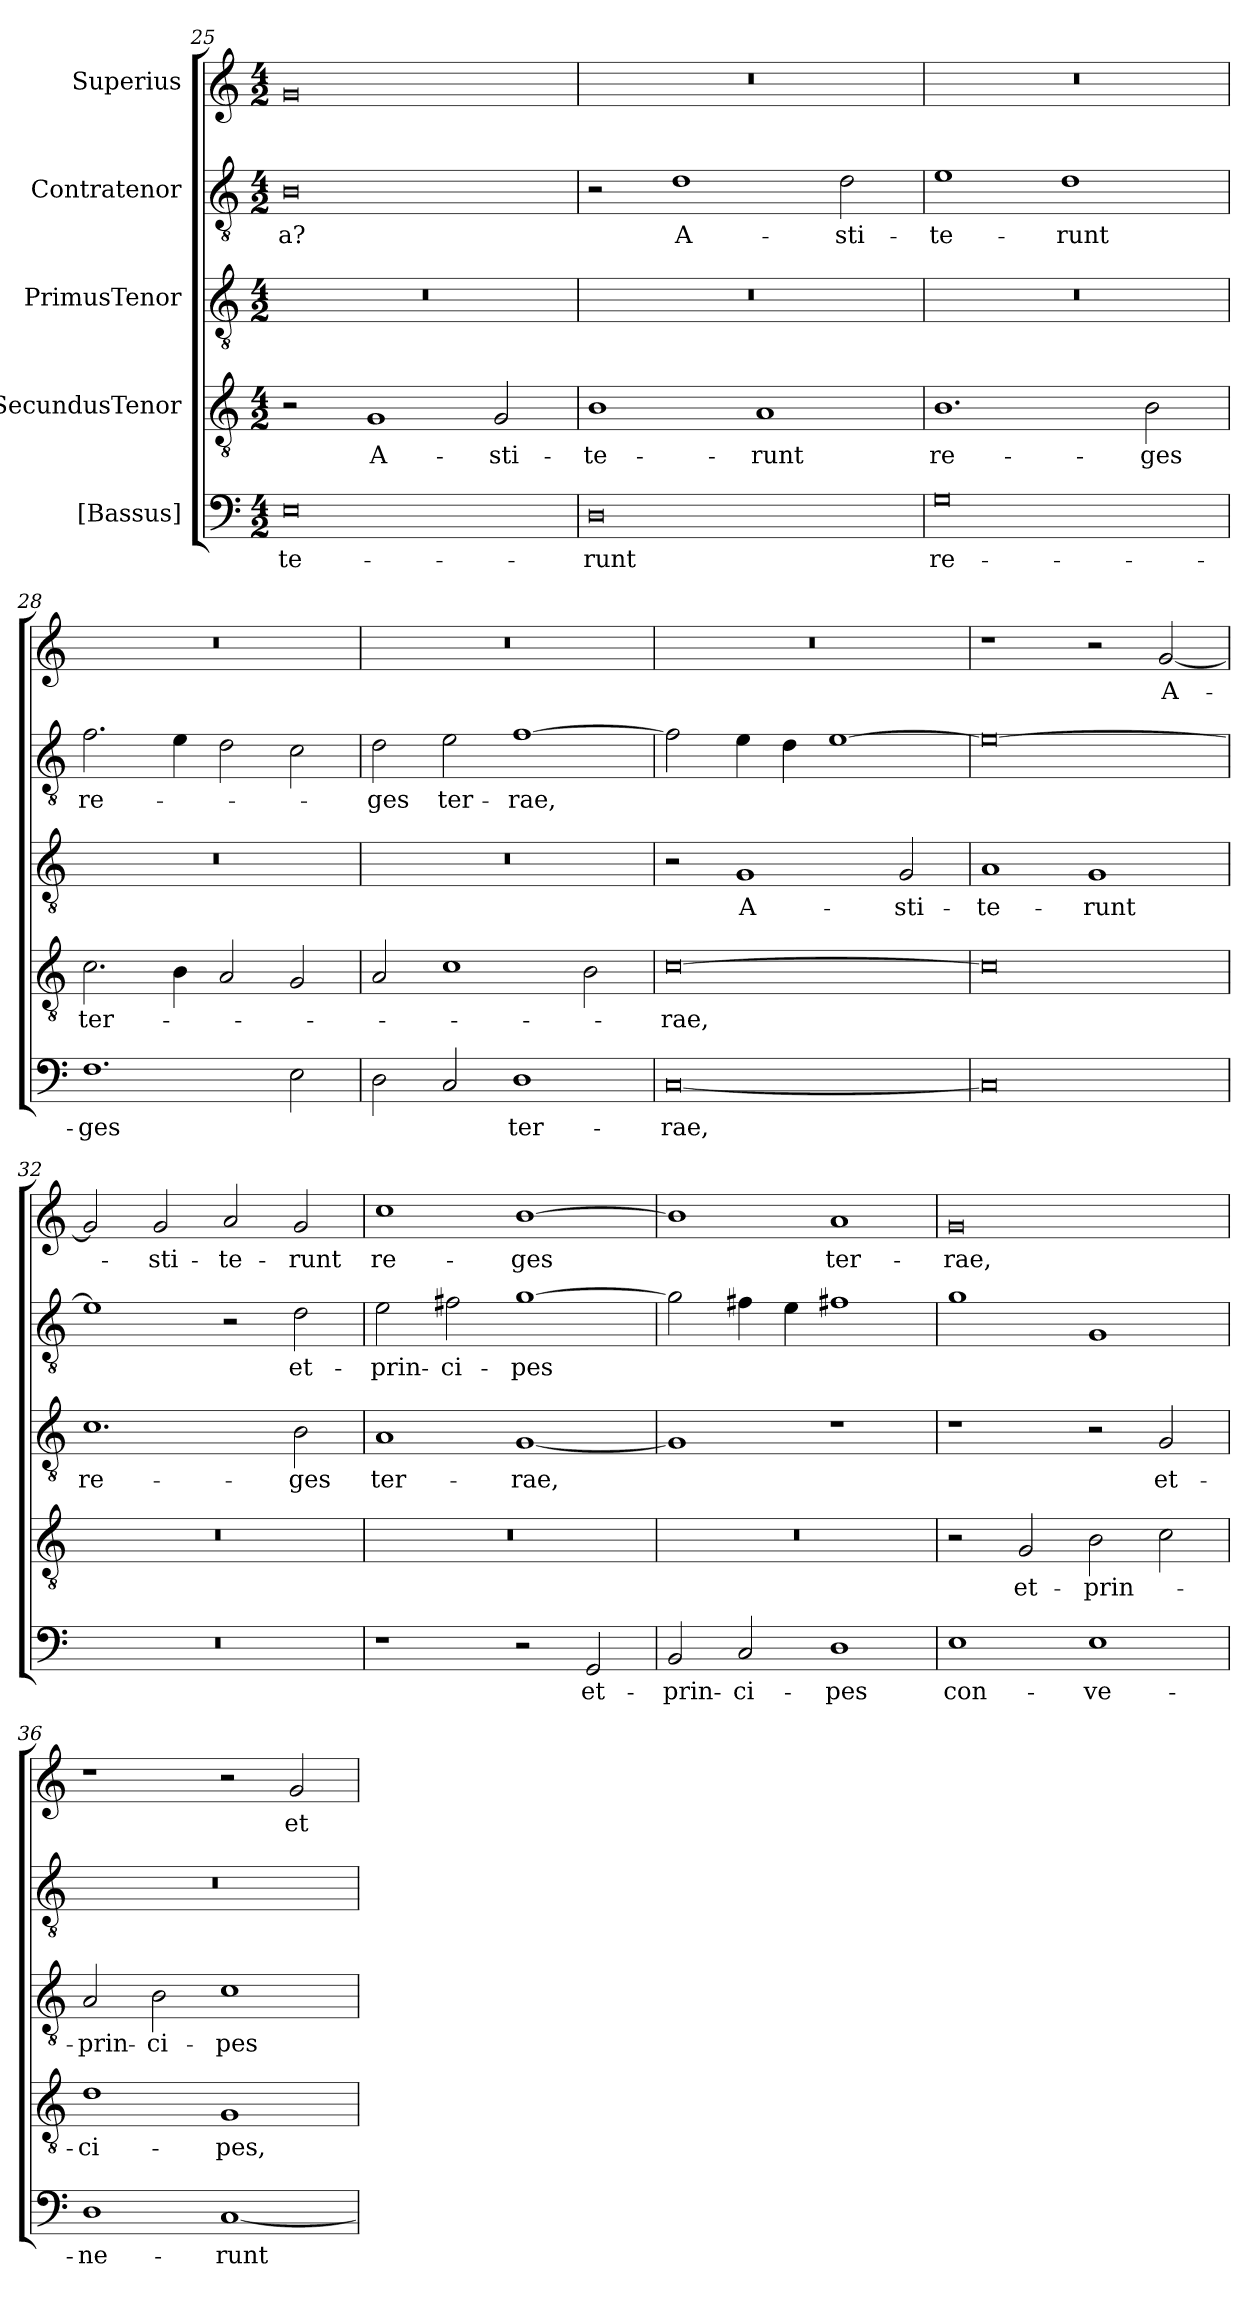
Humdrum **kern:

**kern	**text	**kern	**text	**kern	**text	**kern	**text	**kern	**text
*part5	*part5	*part4	*part4	*part3	*part3	*part2	*part2	*part1	*part1
*staff5	*staff5	*staff4	*staff4	*staff3	*staff3	*staff2	*staff2	*staff1	*staff1
*I"[Bassus]	*	*I"SecundusTenor	*	*I"PrimusTenor	*	*I"Contratenor	*	*I"Superius	*
*clefF4	*	*clefGv2	*	*clefGv2	*	*clefGv2	*	*clefG2	*
*k[]	*	*k[]	*	*k[]	*	*k[]	*	*k[]	*
*M4/2	*	*M4/2	*	*M4/2	*	*M4/2	*	*M4/2	*
=25	=25	=25	=25	=25	=25	=25	=25	=25	=25
0E\	-te-	2r	.	0r	.	0B\	-a?	0g/	.
.	.	1G/	A-	.	.	.	.	.	.
.	.	2G/	-sti-	.	.	.	.	.	.
=26	=26	=26	=26	=26	=26	=26	=26	=26	=26
0D\	-runt	1B\	-te-	0r	.	2r	.	0r	.
.	.	.	.	.	.	1d\	A-	.	.
.	.	1A/	-runt	.	.	.	.	.	.
.	.	.	.	.	.	2d\	-sti-	.	.
=27	=27	=27	=27	=27	=27	=27	=27	=27	=27
0G\	re-	1.B\	re-	0r	.	1e\	-te-	0r	.
.	.	.	.	.	.	1d\	-runt	.	.
.	.	2B\	-ges	.	.	.	.	.	.
=28	=28	=28	=28	=28	=28	=28	=28	=28	=28
1.F\	-ges	2.c\	ter-	0r	.	2.f\	re-	0r	.
.	.	4B\	.	.	.	4e\	.	.	.
.	.	2A/	.	.	.	2d\	.	.	.
2E\	.	2G/	.	.	.	2c\	.	.	.
=29	=29	=29	=29	=29	=29	=29	=29	=29	=29
2D\	.	2A/	.	0r	.	2d\	-ges	0r	.
2C/	.	1c\	.	.	.	2e\	ter-	.	.
1D\	ter-	.	.	.	.	[1f\	-rae,	.	.
.	.	2B\	.	.	.	.	.	.	.
=30	=30	=30	=30	=30	=30	=30	=30	=30	=30
[0C/	-rae,	[0c\	-rae,	2r	.	2f\]	.	0r	.
.	.	.	.	1G/	A-	4e\	.	.	.
.	.	.	.	.	.	4d\	.	.	.
.	.	.	.	.	.	[1e\	.	.	.
.	.	.	.	2G/	-sti-	.	.	.	.
=31	=31	=31	=31	=31	=31	=31	=31	=31	=31
0C/]	.	0c\]	.	1A/	-te-	0e\_	.	1r	.
.	.	.	.	1G/	-runt	.	.	2r	.
.	.	.	.	.	.	.	.	[2g/	A-
=32	=32	=32	=32	=32	=32	=32	=32	=32	=32
0r	.	0r	.	1.c\	re-	1e\]	.	2g/]	.
.	.	.	.	.	.	.	.	2g/	-sti-
.	.	.	.	.	.	2r	.	2a/	-te-
.	.	.	.	2B\	-ges	2d\	et-	2g/	-runt
=33	=33	=33	=33	=33	=33	=33	=33	=33	=33
1r	.	0r	.	1A/	ter-	2e\	prin-	1cc\	re-
.	.	.	.	.	.	2f#X\	-ci-	.	.
2r	.	.	.	[1G/	-rae,	[1g\	-pes	[1b\	-ges
2GG/	et-	.	.	.	.	.	.	.	.
=34	=34	=34	=34	=34	=34	=34	=34	=34	=34
2BB/	prin-	0r	.	1G/]	.	2g\]	.	1b\]	.
2C/	-ci-	.	.	.	.	4f#X\	.	.	.
.	.	.	.	.	.	4e\	.	.	.
1D\	-pes	.	.	1r	.	1f#X\	.	1a/	ter-
=35	=35	=35	=35	=35	=35	=35	=35	=35	=35
1E\	con-	2r	.	1r	.	1g\	.	0g/	-rae,
.	.	2G/	et-	.	.	.	.	.	.
1E\	-ve-	2B\	prin-	2r	.	1G/	.	.	.
.	.	2c\	.	2G/	et-	.	.	.	.
=36	=36	=36	=36	=36	=36	=36	=36	=36	=36
1D\	-ne-	1d\	-ci-	2A/	prin-	0r	.	1r	.
.	.	.	.	2B\	-ci-	.	.	.	.
[1C/	-runt	1G/	-pes,	1c\	-pes	.	.	2r	.
.	.	.	.	.	.	.	.	2g/	et-
=	=	=	=	=	=	=	=	=	=
*-	*-	*-	*-	*-	*-	*-	*-	*-	*-
